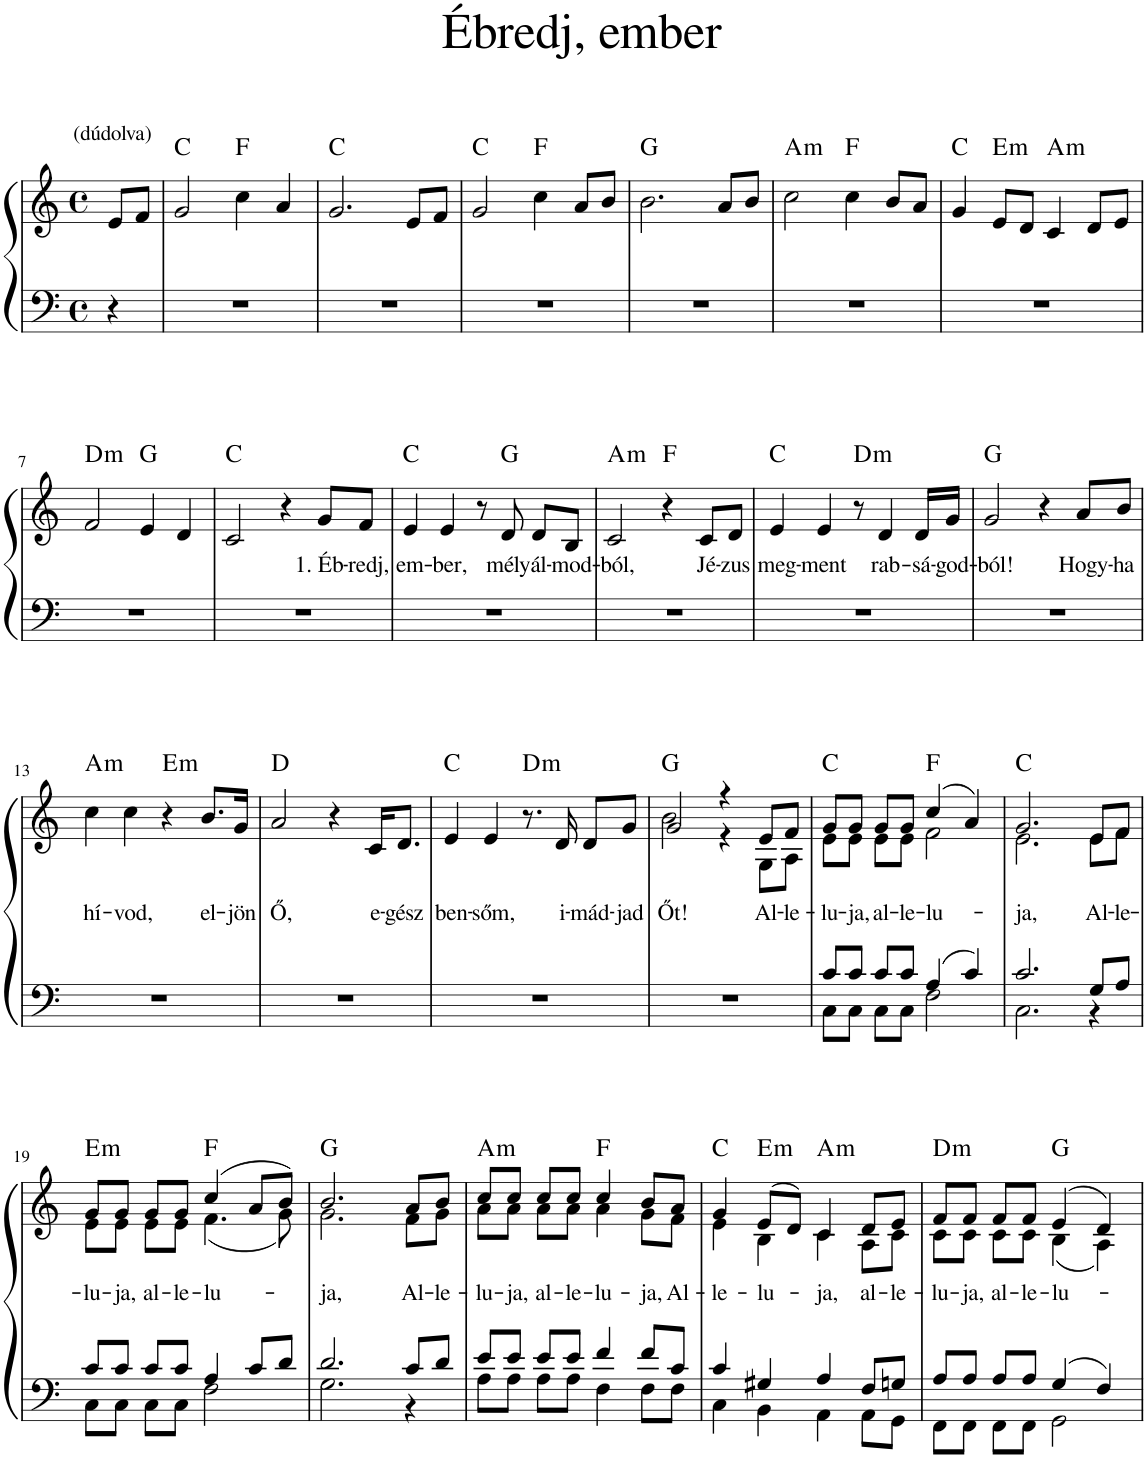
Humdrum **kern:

**kern	**kern	**text	**harte
*part1	*part1	*part1	*part1
*staff2	*staff1	*staff1	*
*I"Piano	*	*	*
*I'Pno.	*	*	*
*clefF4	*clefG2	*	*
*k[]	*k[]	*	*
*M4/4	*M4/4	*	*
*met(c)	*met(c)	*	*
=	=	=	=
!	!LO:TX:a:t=(dúdolva)	!	!
4r	8e/L	.	.
.	8f/J	.	.
=1	=1	=1	=1
1r	2g/	.	C:maj
.	4cc\	.	F:maj
.	4a/	.	.
=2	=2	=2	=2
1r	2.g/	.	C:maj
.	8e/L	.	.
.	8f/J	.	.
=3	=3	=3	=3
1r	2g/	.	C:maj
.	4cc\	.	F:maj
.	8a/L	.	.
.	8b/J	.	.
=4	=4	=4	=4
1r	2.b\	.	G:maj
.	8a/L	.	.
.	8b/J	.	.
=5	=5	=5	=5
!	!	!	!LO:H:kt=m
1r	2cc\	.	A:min
.	4cc\	.	F:maj
.	8b/L	.	.
.	8a/J	.	.
=6	=6	=6	=6
1r	4g/	.	C:maj
!	!	!	!LO:H:kt=m
.	8e/L	.	E:min
.	8d/J	.	.
!	!	!	!LO:H:kt=m
.	4c/	.	A:min
.	8d/L	.	.
.	8e/J	.	.
!!LO:LB:g=z
=7	=7	=7	=7
!	!	!	!LO:H:kt=m
1r	2f/	.	D:min
.	4e/	.	G:maj
.	4d/	.	.
=8	=8	=8	=8
1r	2c/	.	C:maj
.	4r	.	.
!	!	!LO:LY:b	!
.	8g/L	1. Éb-	.
!	!	!LO:LY:b	!
.	8f/J	-redj,	.
=9	=9	=9	=9
!	!	!LO:LY:b	!
1r	4e/	em-	C:maj
!	!	!LO:LY:b	!
.	4e/	-ber,	.
.	8r	.	.
!	!	!LO:LY:b	!
.	8d/	mély	G:maj
!	!	!LO:LY:b	!
.	8d/L	ál-	.
!	!	!LO:LY:b	!
.	8B/J	-mod-	.
=10	=10	=10	=10
!	!	!LO:LY:b	!LO:H:kt=m
1r	2c/	-ból,	A:min
.	4r	.	F:maj
!	!	!LO:LY:b	!
.	8c/L	Jé-	.
!	!	!LO:LY:b	!
.	8d/J	-zus	.
=11	=11	=11	=11
!	!	!LO:LY:b	!
1r	4e/	meg-	C:maj
!	!	!LO:LY:b	!
.	4e/	-ment	.
!	!	!	!LO:H:kt=m
.	8r	.	D:min
!	!	!LO:LY:b	!
.	4d/	rab-	.
!	!	!LO:LY:b	!
.	16d/LL	-sá-	.
!	!	!LO:LY:b	!
.	16g/JJ	-god-	.
=12	=12	=12	=12
!	!	!LO:LY:b	!
1r	2g/	-ból!	G:maj
.	4r	.	.
!	!	!LO:LY:b	!
.	8a/L	Hogy-	.
!	!	!LO:LY:b	!
.	8b/J	-ha	.
!!LO:LB:g=z
=13	=13	=13	=13
!	!	!LO:LY:b	!LO:H:kt=m
1r	4cc\	hí-	A:min
!	!	!LO:LY:b	!
.	4cc\	-vod,	.
!	!	!	!LO:H:kt=m
.	4r	.	E:min
!	!	!LO:LY:b	!
.	8.b/L	el-	.
!	!	!LO:LY:b	!
.	16g/Jk	-jön	.
=14	=14	=14	=14
!	!	!LO:LY:b	!
1r	2a/	Ő,	D:maj
.	4r	.	.
!	!	!LO:LY:b	!
.	16c/KL	e-	.
!	!	!LO:LY:b	!
.	8.d/J	-gész	.
=15	=15	=15	=15
!	!	!LO:LY:b	!
1r	4e/	ben-	C:maj
!	!	!LO:LY:b	!
.	4e/	-sőm,	.
!	!	!	!LO:H:kt=m
.	8.r	.	D:min
!	!	!LO:LY:b	!
.	16d/	i-	.
!	!	!LO:LY:b	!
.	8d/L	-mád-	.
!	!	!LO:LY:b	!
.	8g/J	-jad	.
=16	=16	=16	=16
!	!	!LO:LY:b	!
*	*^	*	*
1r	2g/	2b\	Őt!	G:maj
.	4r	4r	.	.
!	!	!	!LO:LY:b	!
.	8e/L	8G\L	Al-	.
!	!	!	!LO:LY:b	!
.	8f/J	8A\J	-le-	.
=17	=17	=17	=17	=17
*^	*	*	*	*
!	!	!	!	!LO:LY:b	!
8c/L	8C\L	8g/L	8e\L	-lu-	C:maj
!	!	!	!	!LO:LY:b	!
8c/J	8C\J	8g/J	8e\J	-ja,	.
!	!	!	!	!LO:LY:b	!
8c/L	8C\L	8g/L	8e\L	al-	.
!	!	!	!	!LO:LY:b	!
8c/J	8C\J	8g/J	8e\J	-le-	.
!	!	!	!	!LO:LY:b	!
4A/	2F\	(4cc/	2f\	-lu-	F:maj
4c/	.	4a/)	.	.	.
=18	=18	=18	=18	=18	=18
!	!	!	!	!LO:LY:b	!
2.c/	2.C\	2.g/	2.e\	-ja,	C:maj
!	!	!	!	!LO:LY:b	!
8G/L	4r	8e/L	8e\L	Al-	.
!	!	!	!	!LO:LY:b	!
8A/J	.	8f/J	8f\J	-le-	.
!!LO:LB:g=z	!!
=19	=19	=19	=19	=19	=19
!	!	!	!	!LO:LY:b	!LO:H:kt=m
8c/L	8C\L	8g/L	8e\L	-lu-	E:min
!	!	!	!	!LO:LY:b	!
8c/J	8C\J	8g/J	8e\J	-ja,	.
!	!	!	!	!LO:LY:b	!
8c/L	8C\L	8g/L	8e\L	al-	.
!	!	!	!	!LO:LY:b	!
8c/J	8C\J	8g/J	8e\J	-le-	.
!	!	!	!	!LO:LY:b	!
4A/	2F\	(4cc/	(4.f\	-lu-	F:maj
8c/L	.	8a/L	.	.	.
8d/J	.	8b/J)	8g\)	.	.
=20	=20	=20	=20	=20	=20
!	!	!	!	!LO:LY:b	!
2.d/	2.G\	2.b/	2.g\	-ja,	G:maj
!	!	!	!	!LO:LY:b	!
8c/L	4r	8a/L	8f\L	Al-	.
!	!	!	!	!LO:LY:b	!
8d/J	.	8b/J	8g\J	-le-	.
=21	=21	=21	=21	=21	=21
!	!	!	!	!LO:LY:b	!LO:H:kt=m
8e/L	8A\L	8cc/L	8a\L	-lu-	A:min
!	!	!	!	!LO:LY:b	!
8e/J	8A\J	8cc/J	8a\J	-ja,	.
!	!	!	!	!LO:LY:b	!
8e/L	8A\L	8cc/L	8a\L	al-	.
!	!	!	!	!LO:LY:b	!
8e/J	8A\J	8cc/J	8a\J	-le-	.
!	!	!	!	!LO:LY:b	!
4f/	4F\	4cc/	4a\	-lu-	F:maj
!	!	!	!	!LO:LY:b	!
8f/L	8F\L	8b/L	8g\L	-ja,	.
!	!	!	!	!LO:LY:b	!
8c/J	8F\J	8a/J	8f\J	Al-	.
=22	=22	=22	=22	=22	=22
!	!	!	!	!LO:LY:b	!
4c/	4C\	4g/	4e\	-le-	C:maj
!	!	!	!	!LO:LY:b	!LO:H:kt=m
4G#X/	4BB\	(8e/L	4B\	-lu-	E:min
.	.	8d/J)	.	.	.
!	!	!	!	!LO:LY:b	!LO:H:kt=m
4A/	4AA\	4c/	4c\	-ja,	A:min
!	!	!	!	!LO:LY:b	!
8F/L	8AA\L	8d/L	8A\L	al-	.
!	!	!	!	!LO:LY:b	!
8Gn/J	8GG\J	8e/J	8c\J	-le-	.
=23	=23	=23	=23	=23	=23
!	!	!	!	!LO:LY:b	!LO:H:kt=m
8A/L	8FF\L	8f/L	8c\L	-lu-	D:min
!	!	!	!	!LO:LY:b	!
8A/J	8FF\J	8f/J	8c\J	-ja,	.
!	!	!	!	!LO:LY:b	!
8A/L	8FF\L	8f/L	8c\L	al-	.
!	!	!	!	!LO:LY:b	!
8A/J	8FF\J	8f/J	8c\J	-le-	.
!	!	!	!	!LO:LY:b	!
4G/	2GG\	(4e/	(4B\	-lu-	G:maj
4F/	.	4d/)	4A\)	.	.
*v	*v	*	*	*	*
*	*v	*v	*	*
=	=	=	=
*-	*-	*-	*-
